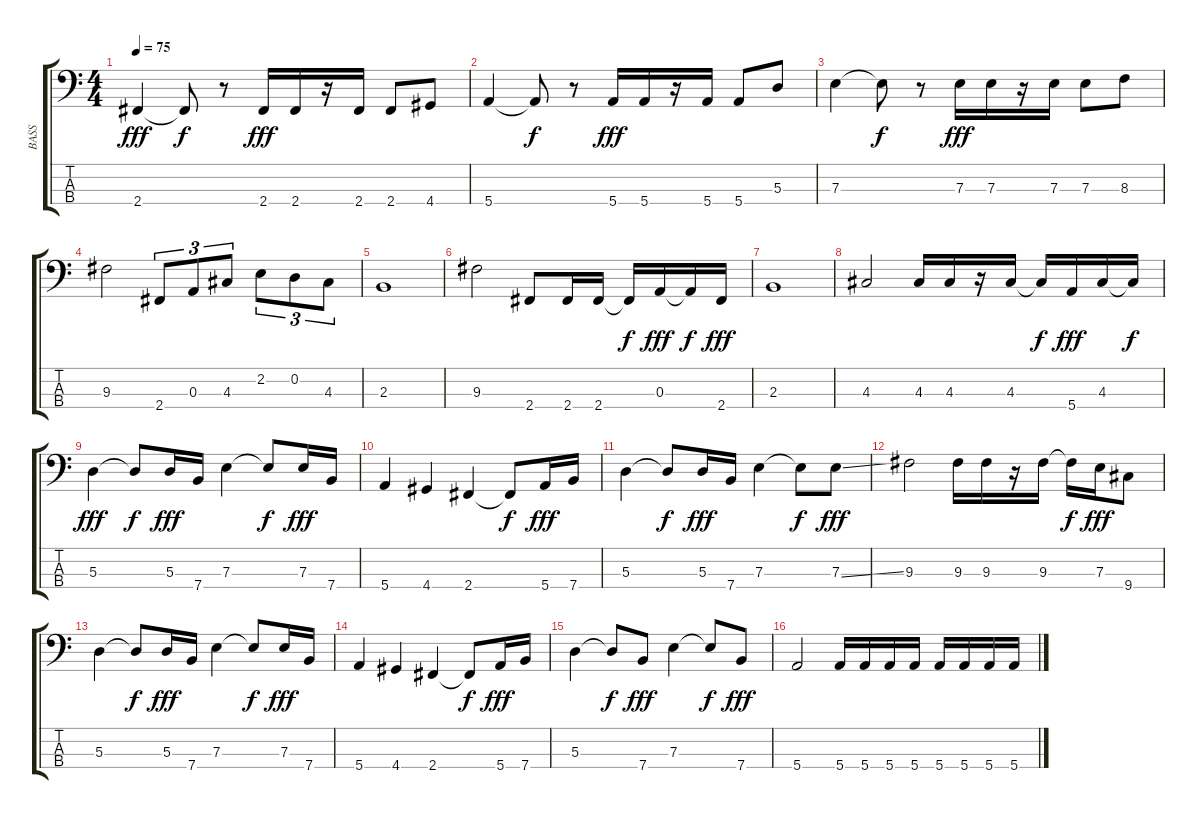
\track ("BASS" "BASS") {instrument electricbasspick}
\staff {score tabs}
\tuning (G2 D2 A1 E1) {hide}
\ts (4 4)
\tempo 75
\clef f4
\ks c
2.4.4{dy fff} 2.4{t}.8{dy f} r.8 2.4.16{dy fff} 2.4.16 r.16 2.4.16 2.4.8 4.4.8 |
5.4.4 5.4{t}.8{dy f} r.8 5.4.16{dy fff} 5.4.16 r.16 5.4.16 5.4.8 5.3.8 |
7.3.4 7.3{t}.8{dy f} r.8 7.3.16{dy fff} 7.3.16 r.16 7.3.16 7.3.8 8.3.8 |
9.3.2 2.4.8{tu (3 2)} 0.3.8{tu (3 2)} 4.3.8{tu (3 2)} 2.2.8{tu (3 2)} 0.2.8{tu (3 2)} 4.3.8{tu (3 2)} |
2.3.1 |
9.3.2 2.4.8 2.4.16 2.4.16 2.4{t}.16{dy f} 0.3.16{dy fff} 0.3{t}.16{dy f} 2.4.16{dy fff} |
2.3.1 |
4.3.2 4.3.16 4.3.16 r.16 4.3.16 4.3{t}.16{dy f} 5.4.16{dy fff} 4.3.16 4.3{t}.16{dy f} |
5.3.4{dy fff} 5.3{t}.8{dy f} 5.3.16{dy fff} 7.4.16 7.3.4 7.3{t}.8{dy f} 7.3.16{dy fff} 7.4.16 |
5.4.4 4.4.4 2.4.4 2.4{t}.8{dy f} 5.4.16{dy fff} 7.4.16 |
5.3.4 5.3{t}.8{dy f} 5.3.16{dy fff} 7.4.16 7.3.4 7.3{t}.8{dy f} 7.3{ss}.8{dy fff} |
9.3.2 9.3.16 9.3.16 r.16 9.3.16 9.3{t}.16{dy f} 7.3.16{dy fff} 9.4.8 |
5.3.4 5.3{t}.8{dy f} 5.3.16{dy fff} 7.4.16 7.3.4 7.3{t}.8{dy f} 7.3.16{dy fff} 7.4.16 |
5.4.4 4.4.4 2.4.4 2.4{t}.8{dy f} 5.4.16{dy fff} 7.4.16 |
5.3.4 5.3{t}.8{dy f} 7.4.8{dy fff} 7.3.4 7.3{t}.8{dy f} 7.4.8{dy fff} |
5.4.2 5.4.16 5.4.16 5.4.16 5.4.16 5.4.16 5.4.16 5.4.16 5.4.16
